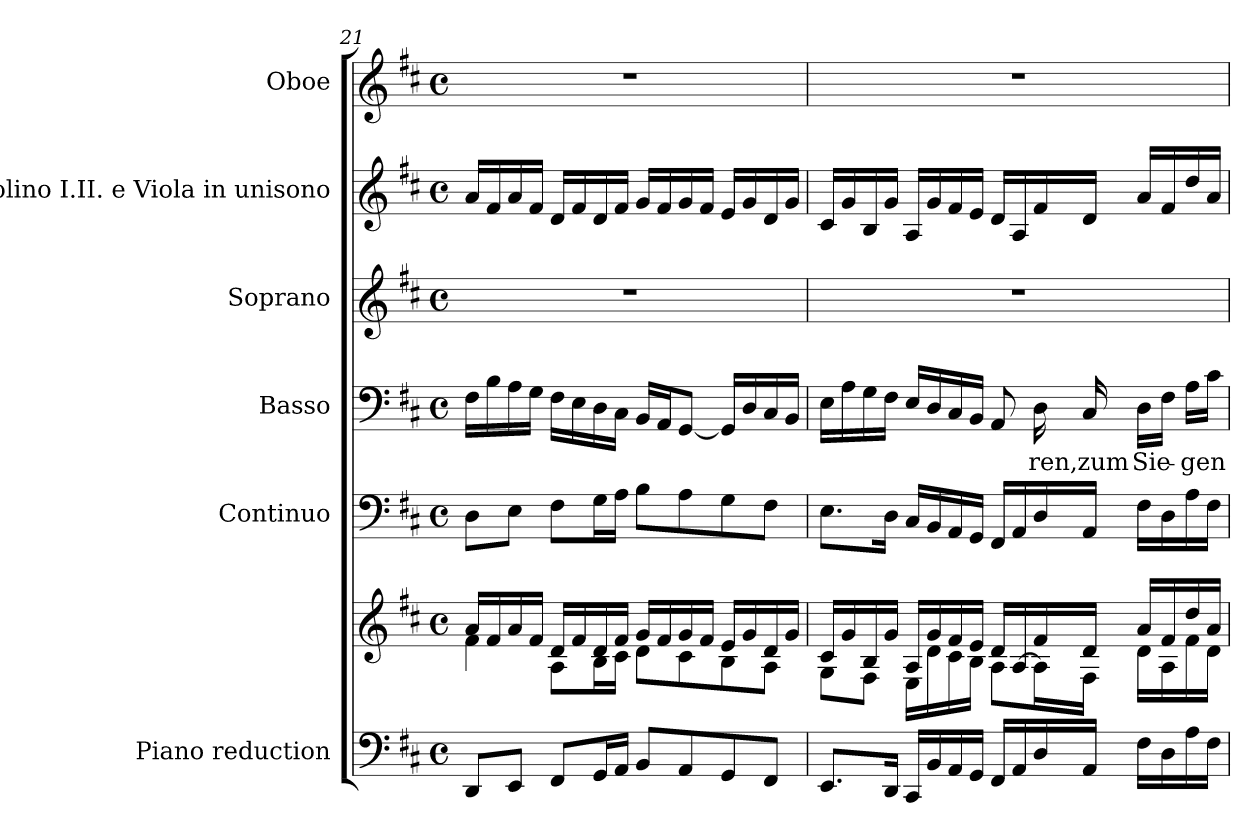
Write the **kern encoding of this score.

**kern	**kern	**kern	**kern	**text	**kern	**kern	**kern
*part6	*part6	*part5	*part4	*part4	*part3	*part2	*part1
*staff7	*staff6	*staff5	*staff4	*staff4	*staff3	*staff2	*staff1
*I"Piano reduction	*	*I"Continuo	*I"Basso	*	*I"Soprano	*I"Violino I.II. e Viola in unisono	*I"Oboe
*I'Pno	*	*	*	*	*	*	*I'Ob
!!LO:LB:g=z
*clefF4	*clefG2	*clefF4	*clefF4	*	*clefG2	*clefG2	*clefG2
*k[f#c#]	*k[f#c#]	*k[f#c#]	*k[f#c#]	*	*k[f#c#]	*k[f#c#]	*k[f#c#]
*M4/4	*M4/4	*M4/4	*M4/4	*	*M4/4	*M4/4	*M4/4
*met(c)	*met(c)	*met(c)	*met(c)	*	*met(c)	*met(c)	*met(c)
=21	=21	=21	=21	=21	=21	=21	=21
*	*^	*	*	*	*	*	*
8DD/L	16a/LL	4f#\	8D\L	16F#\LL	.	1r	16a/LL	1r
.	16f#/	.	.	16B\	.	.	16f#/	.
8EE/J	16a/	.	8E\J	16A\	.	.	16a/	.
.	16f#/JJ	.	.	16G\JJ	.	.	16f#/JJ	.
8FF#/L	16d/LL	8A\L	8F#\L	16F#\LL	.	.	16d/LL	.
.	16f#/	.	.	16E\	.	.	16f#/	.
16GG/L	16d/	16B\L	16G\L	16D\	.	.	16d/	.
16AA/JJ	16f#/JJ	16c#\JJ	16A\JJ	16C#\JJ	.	.	16f#/JJ	.
8BB/L	16g/LL	8d\L	8B\L	16BB/LL	.	.	16g/LL	.
.	16f#/	.	.	16AA/J	.	.	16f#/	.
8AA/	16g/	8c#\	8A\	[8GG/J	.	.	16g/	.
.	16f#/JJ	.	.	.	.	.	16f#/JJ	.
8GG/	16e/LL	8B\	8G\	16GG/LL]	.	.	16e/LL	.
.	16g/	.	.	16D/	.	.	16g/	.
8FF#/J	16d/	8A\J	8F#\J	16C#/	.	.	16d/	.
.	16g/JJ	.	.	16BB/JJ	.	.	16g/JJ	.
=22	=22	=22	=22	=22	=22	=22	=22	=22
8.EE/L	16c#/LL	8G\L	8.E\L	16E\LL	.	1r	16c#/LL	1r
.	16g/	.	.	16A\	.	.	16g/	.
.	16B/	8F#\J	.	16G\	.	.	16B/	.
16DD/Jk	16g/JJ	.	16D\Jk	16F#\JJ	.	.	16g/JJ	.
16CC#/LL	16A/LL	16E\LL	16C#/LL	16E/LL	.	.	16A/LL	.
16BB/	16g/	16d\	16BB/	16D/	.	.	16g/	.
16AA/	16f#/	16c#\	16AA/	16C#/	.	.	16f#/	.
16GG/JJ	16e/JJ	16B\JJ	16GG/JJ	16BB/JJ	.	.	16e/JJ	.
16FF#/LL	16d/LL	8A\L	16FF#/LL	8AA/	.	.	16d/LL	.
16AA/	[16A/	.	16AA/	.	.	.	16A/	.
!	!	!	!	!	!LO:LY:b	!	!	!
16D/	16f#/	16A\L]	16D/	16D\	ren,	.	16f#/	.
!	!	!	!	!	!LO:LY:b	!	!	!
16AA/JJ	16d/JJ	16F#\JJ	16AA/JJ	16C#/	zum	.	16d/JJ	.
!	!	!	!	!	!LO:LY:b	!	!	!
16F#\LL	16a/LL	16d\LL	16F#\LL	16D\LL	Sie-	.	16a/LL	.
16D\	16f#/	16A\	16D\	16F#\JJ	.	.	16f#/	.
!	!	!	!	!	!LO:LY:b	!	!	!
16A\	16dd/	16f#\	16A\	16A\LL	gen	.	16dd/	.
16F#\JJ	16a/JJ	16d\JJ	16F#\JJ	16c#\JJ	.	.	16a/JJ	.
*	*v	*v	*	*	*	*	*	*
=	=	=	=	=	=	=	=
*-	*-	*-	*-	*-	*-	*-	*-
